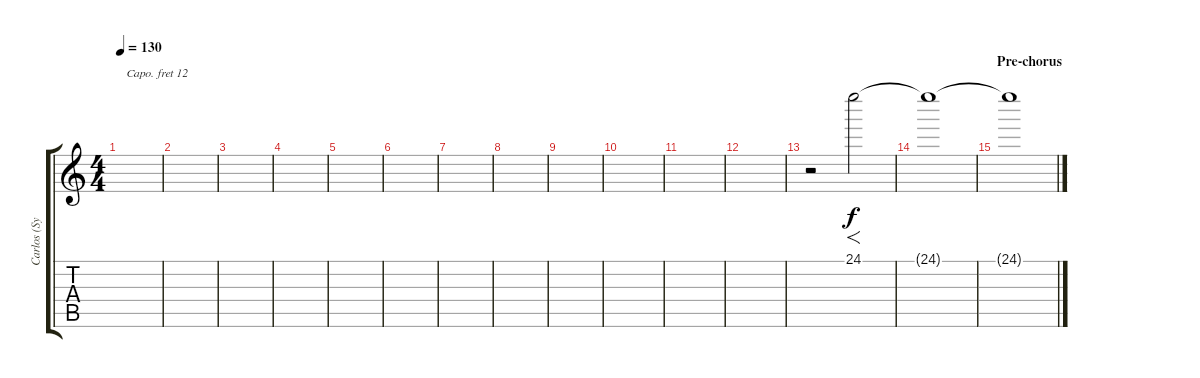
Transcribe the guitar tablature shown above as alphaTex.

\track ("Carlos (Synth Right)" "Carlos (Sy") {instrument stringensemble1}
\staff {score tabs}
\capo 12
\tuning (E4 B3 G3 D3 A2 E2) {hide}
\ts (4 4)
\tempo 130
\clef g2
\ks c
|
|
|
|
|
|
|
|
|
|
|
|
r.2 24.1.2{f volume 9} |
24.1{t}.1 |
\section ("" "Pre-chorus")
24.1{t}.1{volume 0}
